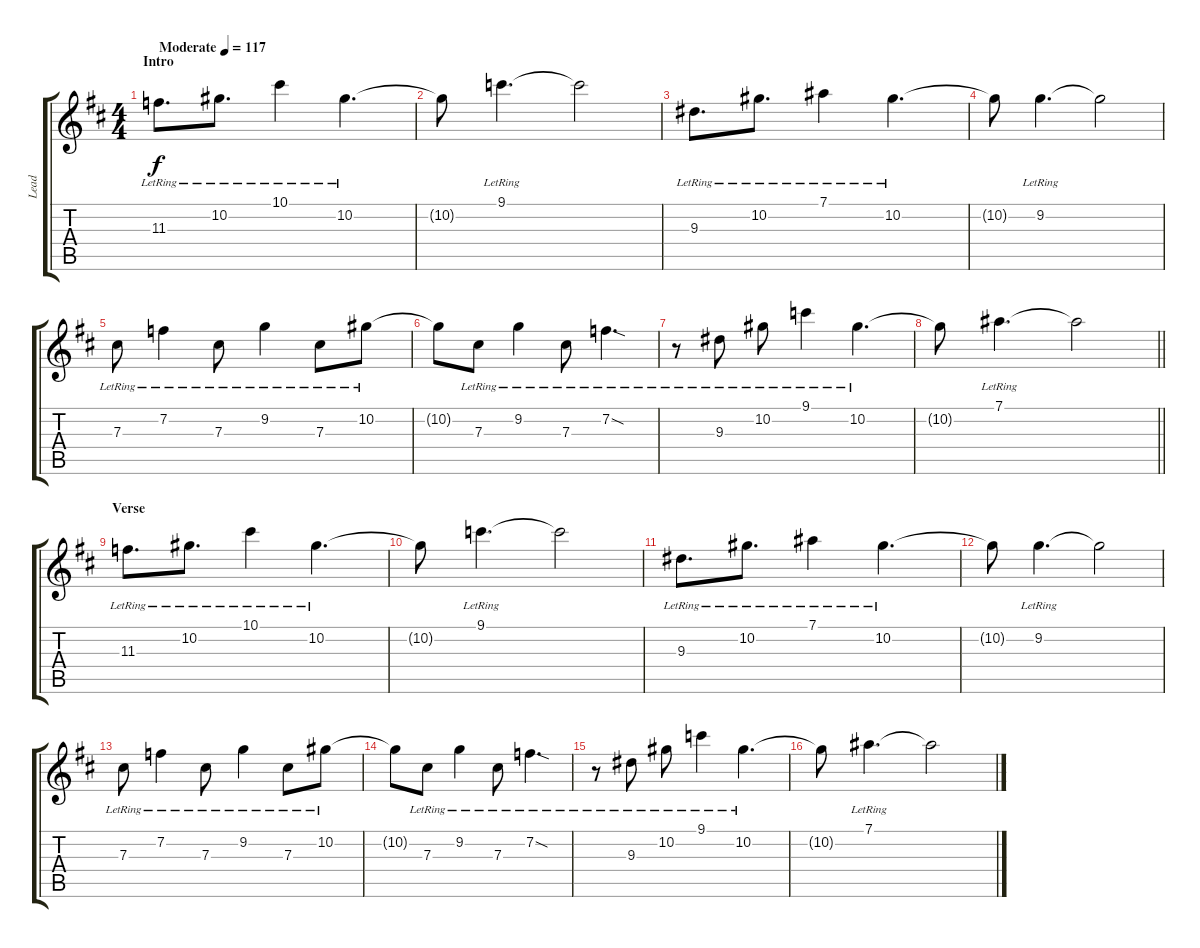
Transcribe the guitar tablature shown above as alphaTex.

\track ("Lead" "Lead") {instrument overdrivenguitar}
\staff {score tabs}
\tuning (Eb4 Bb3 Gb3 Db3 Ab2 Eb2) {hide}
\ts (4 4)
\section ("" "Intro")
\tempo (117 "Moderate")
\clef g2
\ks d
11.3{lr}.8{d dy f instrument overdrivenguitar} 10.2{lr}.8{d} 10.1{lr}.4 10.2{lr}.4{d} |
10.2{t}.8 9.1{lr}.4{d} 9.1{t}.2 |
9.3{lr}.8{d} 10.2{lr}.8{d} 7.1{lr}.4 10.2{lr}.4{d} |
10.2{t}.8 9.2{lr}.4{d} 9.2{t}.2 |
7.3{lr}.8 7.2{lr}.4 7.3{lr}.8 9.2{lr}.4 7.3{lr}.8 10.2{lr}.8 |
10.2{t}.8 7.3{lr}.8 9.2{lr}.4 7.3{lr}.8 7.2{sod lr}.4{d} |
r.8 9.3{lr}.8 10.2{lr}.8 9.1{lr}.4 10.2{lr}.4{d} |
\barLineRight lightlight
10.2{t}.8 7.1{lr}.4{d} 7.1{t}.2 |
\section ("" "Verse")
11.3{lr}.8{d} 10.2{lr}.8{d} 10.1{lr}.4 10.2{lr}.4{d} |
10.2{t}.8 9.1{lr}.4{d} 9.1{t}.2 |
9.3{lr}.8{d} 10.2{lr}.8{d} 7.1{lr}.4 10.2{lr}.4{d} |
10.2{t}.8 9.2{lr}.4{d} 9.2{t}.2 |
7.3{lr}.8 7.2{lr}.4 7.3{lr}.8 9.2{lr}.4 7.3{lr}.8 10.2{lr}.8 |
10.2{t}.8 7.3{lr}.8 9.2{lr}.4 7.3{lr}.8 7.2{sod lr}.4{d} |
r.8 9.3{lr}.8 10.2{lr}.8 9.1{lr}.4 10.2{lr}.4{d} |
10.2{t}.8 7.1{lr}.4{d} 7.1{t}.2
